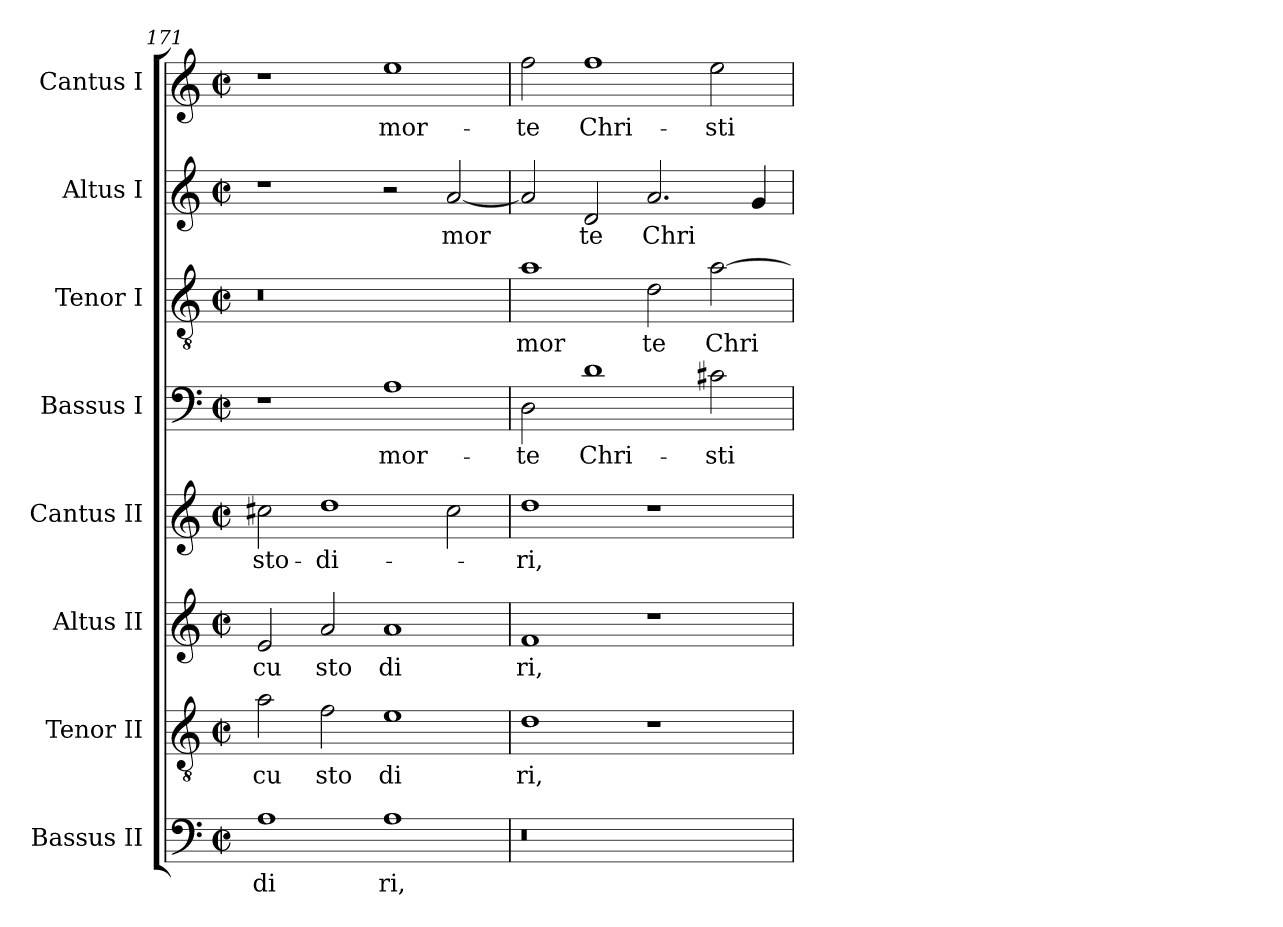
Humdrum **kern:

**kern	**text	**kern	**text	**kern	**text	**kern	**text	**kern	**text	**kern	**text	**kern	**text	**kern	**text
*part8	*part8	*part7	*part7	*part6	*part6	*part5	*part5	*part4	*part4	*part3	*part3	*part2	*part2	*part1	*part1
*staff8	*staff8	*staff7	*staff7	*staff6	*staff6	*staff5	*staff5	*staff4	*staff4	*staff3	*staff3	*staff2	*staff2	*staff1	*staff1
*I"Bassus II	*	*I"Tenor II	*	*I"Altus II	*	*I"Cantus II	*	*I"Bassus I	*	*I"Tenor I	*	*I"Altus I	*	*I"Cantus I	*
*clefF4	*	*clefGv2	*	*clefG2	*	*clefG2	*	*clefF4	*	*clefGv2	*	*clefG2	*	*clefG2	*
*k[]	*	*	*	*	*	*	*	*	*	*	*	*	*	*	*
*C:	*	*	*	*	*	*	*	*	*	*	*	*	*	*	*
*M2/2	*	*M2/2	*	*M2/2	*	*M2/2	*	*M2/2	*	*M2/2	*	*M2/2	*	*M2/2	*
*met(c|)	*	*met(c|)	*	*met(c|)	*	*met(c|)	*	*met(c|)	*	*met(c|)	*	*met(c|)	*	*met(c|)	*
=171	=171	=171	=171	=171	=171	=171	=171	=171	=171	=171	=171	=171	=171	=171	=171
!	!LO:LY:b:cj	!	!LO:LY:b:cj	!	!LO:LY:b:cj	!	!LO:LY:b:cj	!	!	!	!	!	!	!	!
1A	di	2a\	cu	2e/	cu	2cc#X\	-sto-	1r	.	0r	.	1r	.	1r	.
!	!	!	!LO:LY:b:cj	!	!LO:LY:b:cj	!	!LO:LY:b:cj	!	!	!	!	!	!	!	!
.	.	2f\	sto	2a/	sto	1dd	-di-	.	.	.	.	.	.	.	.
!	!LO:LY:b:cj	!	!LO:LY:b:cj	!	!LO:LY:b:cj	!	!	!	!LO:LY:b:cj	!	!	!	!	!	!LO:LY:b:cj
1A	ri,	1e	di	1a	di	.	.	1A	mor-	.	.	2r	.	1ee	mor-
!	!	!	!	!	!	!	!	!	!	!	!	!	!LO:LY:b	!	!
.	.	.	.	.	.	2cc#\	.	.	.	.	.	[<2a/	mor	.	.
=172	=172	=172	=172	=172	=172	=172	=172	=172	=172	=172	=172	=172	=172	=172	=172
!	!	!	!LO:LY:b:cj	!	!LO:LY:b:cj	!	!LO:LY:b:cj	!	!LO:LY:b:cj	!	!LO:LY:b:cj	!	!	!	!LO:LY:b:cj
0r	.	1d	ri,	1f	ri,	1dd	-ri,	2D\	-te	1a	mor	2a/]	.	2ff\	-te
!	!	!	!	!	!	!	!	!	!LO:LY:b:cj	!	!	!	!LO:LY:b:cj	!	!LO:LY:b:cj
.	.	.	.	.	.	.	.	1d	Chri-	.	.	2d/	te	1ff	Chri-
!	!	!	!	!	!	!	!	!	!	!	!LO:LY:b:cj	!	!LO:LY:b	!	!
.	.	1r	.	1r	.	1r	.	.	.	2d\	te	2.a/	Chri	.	.
!	!	!	!	!	!	!	!	!	!LO:LY:b:cj	!	!LO:LY:b	!	!	!	!LO:LY:b:cj
.	.	.	.	.	.	.	.	2c#\	-sti	[>2a\	Chri	.	.	2ee\	-sti
.	.	.	.	.	.	.	.	.	.	.	.	4g/	.	.	.
=	=	=	=	=	=	=	=	=	=	=	=	=	=	=	=
*-	*-	*-	*-	*-	*-	*-	*-	*-	*-	*-	*-	*-	*-	*-	*-
